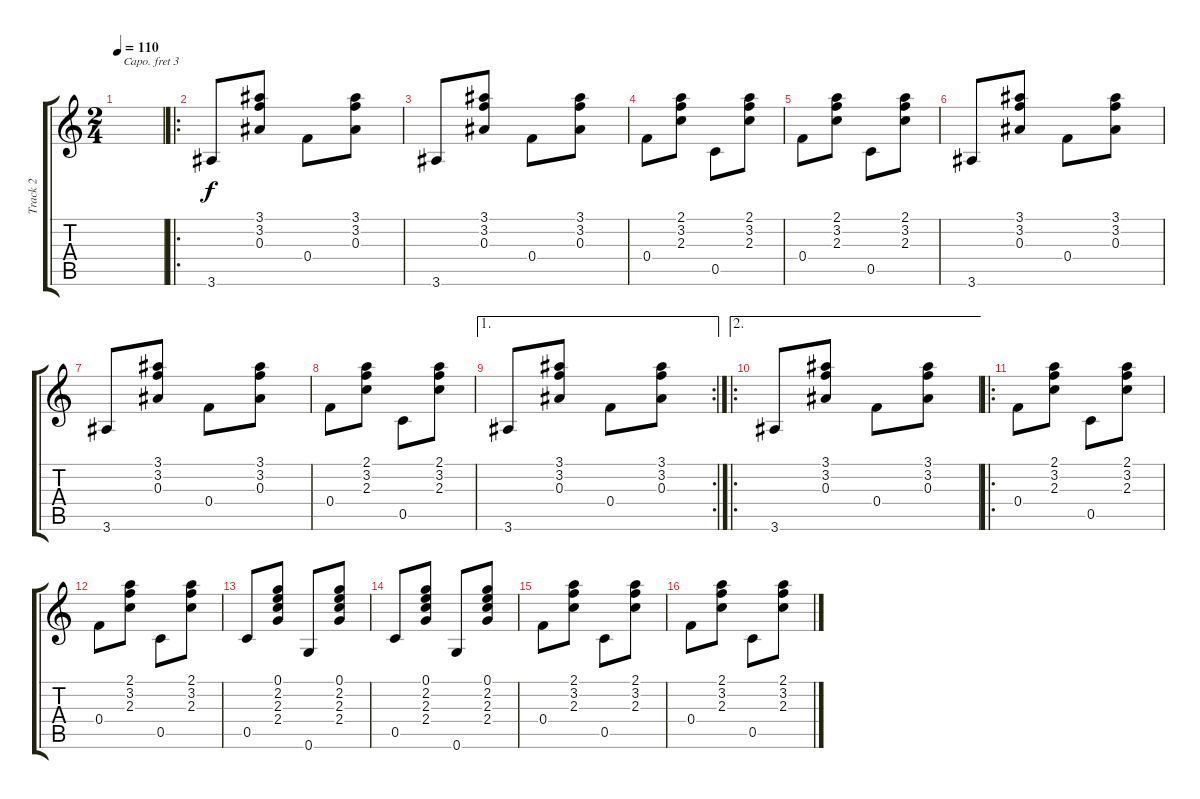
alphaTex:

\track ("Track 2" "Track 2") {instrument acousticguitarsteel}
\staff {score tabs}
\capo 3
\tuning (E4 B3 G3 D3 A2 E2) {hide}
\ts (2 4)
\tempo 110
\clef g2
\ks c
|
\ro
3.6.8 (3.1 3.2 0.3).8 0.4.8 (3.1 3.2 0.3).8 |
3.6.8 (3.1 3.2 0.3).8 0.4.8 (3.1 3.2 0.3).8 |
0.4.8 (2.1 3.2 2.3).8 0.5.8 (2.1 3.2 2.3).8 |
0.4.8 (2.1 3.2 2.3).8 0.5.8 (2.1 3.2 2.3).8 |
3.6.8 (3.1 3.2 0.3).8 0.4.8 (3.1 3.2 0.3).8 |
3.6.8 (3.1 3.2 0.3).8 0.4.8 (3.1 3.2 0.3).8 |
0.4.8 (2.1 3.2 2.3).8 0.5.8 (2.1 3.2 2.3).8 |
\ae 1
\rc 2
3.6.8 (3.1 3.2 0.3).8 0.4.8 (3.1 3.2 0.3).8 |
\ae 2
\ro
3.6.8 (3.1 3.2 0.3).8 0.4.8 (3.1 3.2 0.3).8 |
\ro
0.4.8 (2.1 3.2 2.3).8 0.5.8 (2.1 3.2 2.3).8 |
0.4.8 (2.1 3.2 2.3).8 0.5.8 (2.1 3.2 2.3).8 |
0.5.8 (0.1 2.2 2.3 2.4).8 0.6.8 (0.1 2.2 2.3 2.4).8 |
0.5.8 (0.1 2.2 2.3 2.4).8 0.6.8 (0.1 2.2 2.3 2.4).8 |
0.4.8 (2.1 3.2 2.3).8 0.5.8 (2.1 3.2 2.3).8 |
0.4.8 (2.1 3.2 2.3).8 0.5.8 (2.1 3.2 2.3).8
